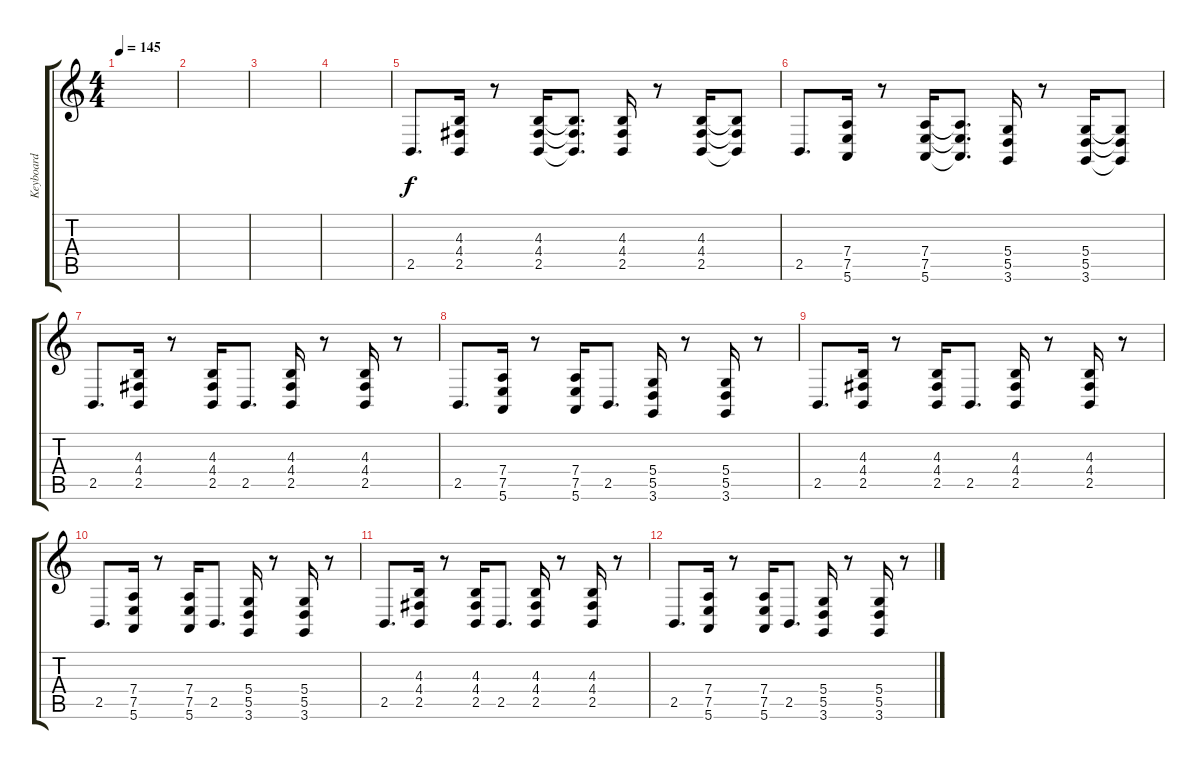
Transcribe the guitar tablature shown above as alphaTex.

\track ("Keyboard" "Keyboard") {instrument electricgrandpiano}
\staff {score tabs}
\tuning (E4 B3 G3 D3 A2 E2) {hide}
\ts (4 4)
\tempo 145
\clef g2
\ks c
|
|
|
|
2.5.8{d} (4.3 4.4 2.5).16 r.8 (4.3 4.4 2.5).16 (4.3{t} 4.4{t} 2.5{t}).8{d} (4.3 4.4 2.5).16 r.8 (4.3 4.4 2.5).16 (4.3{t} 4.4{t} 2.5{t}).8 |
2.5.8{d} (7.4 7.5 5.6).16 r.8 (7.4 7.5 5.6).16 (7.4{t} 7.5{t} 5.6{t}).8{d} (5.4 5.5 3.6).16 r.8 (5.4 5.5 3.6).16 (5.4{t} 5.5{t} 3.6{t}).8 |
2.5.8{d} (4.3 4.4 2.5).16 r.8 (4.3 4.4 2.5).16 2.5.8{d} (4.3 4.4 2.5).16 r.8 (4.3 4.4 2.5).16 r.8 |
2.5.8{d} (7.4 7.5 5.6).16 r.8 (7.4 7.5 5.6).16 2.5.8{d} (5.4 5.5 3.6).16 r.8 (5.4 5.5 3.6).16 r.8 |
2.5.8{d} (4.3 4.4 2.5).16 r.8 (4.3 4.4 2.5).16 2.5.8{d} (4.3 4.4 2.5).16 r.8 (4.3 4.4 2.5).16 r.8 |
2.5.8{d} (7.4 7.5 5.6).16 r.8 (7.4 7.5 5.6).16 2.5.8{d} (5.4 5.5 3.6).16 r.8 (5.4 5.5 3.6).16 r.8 |
2.5.8{d} (4.3 4.4 2.5).16 r.8 (4.3 4.4 2.5).16 2.5.8{d} (4.3 4.4 2.5).16 r.8 (4.3 4.4 2.5).16 r.8 |
2.5.8{d} (7.4 7.5 5.6).16 r.8 (7.4 7.5 5.6).16 2.5.8{d} (5.4 5.5 3.6).16 r.8 (5.4 5.5 3.6).16 r.8
